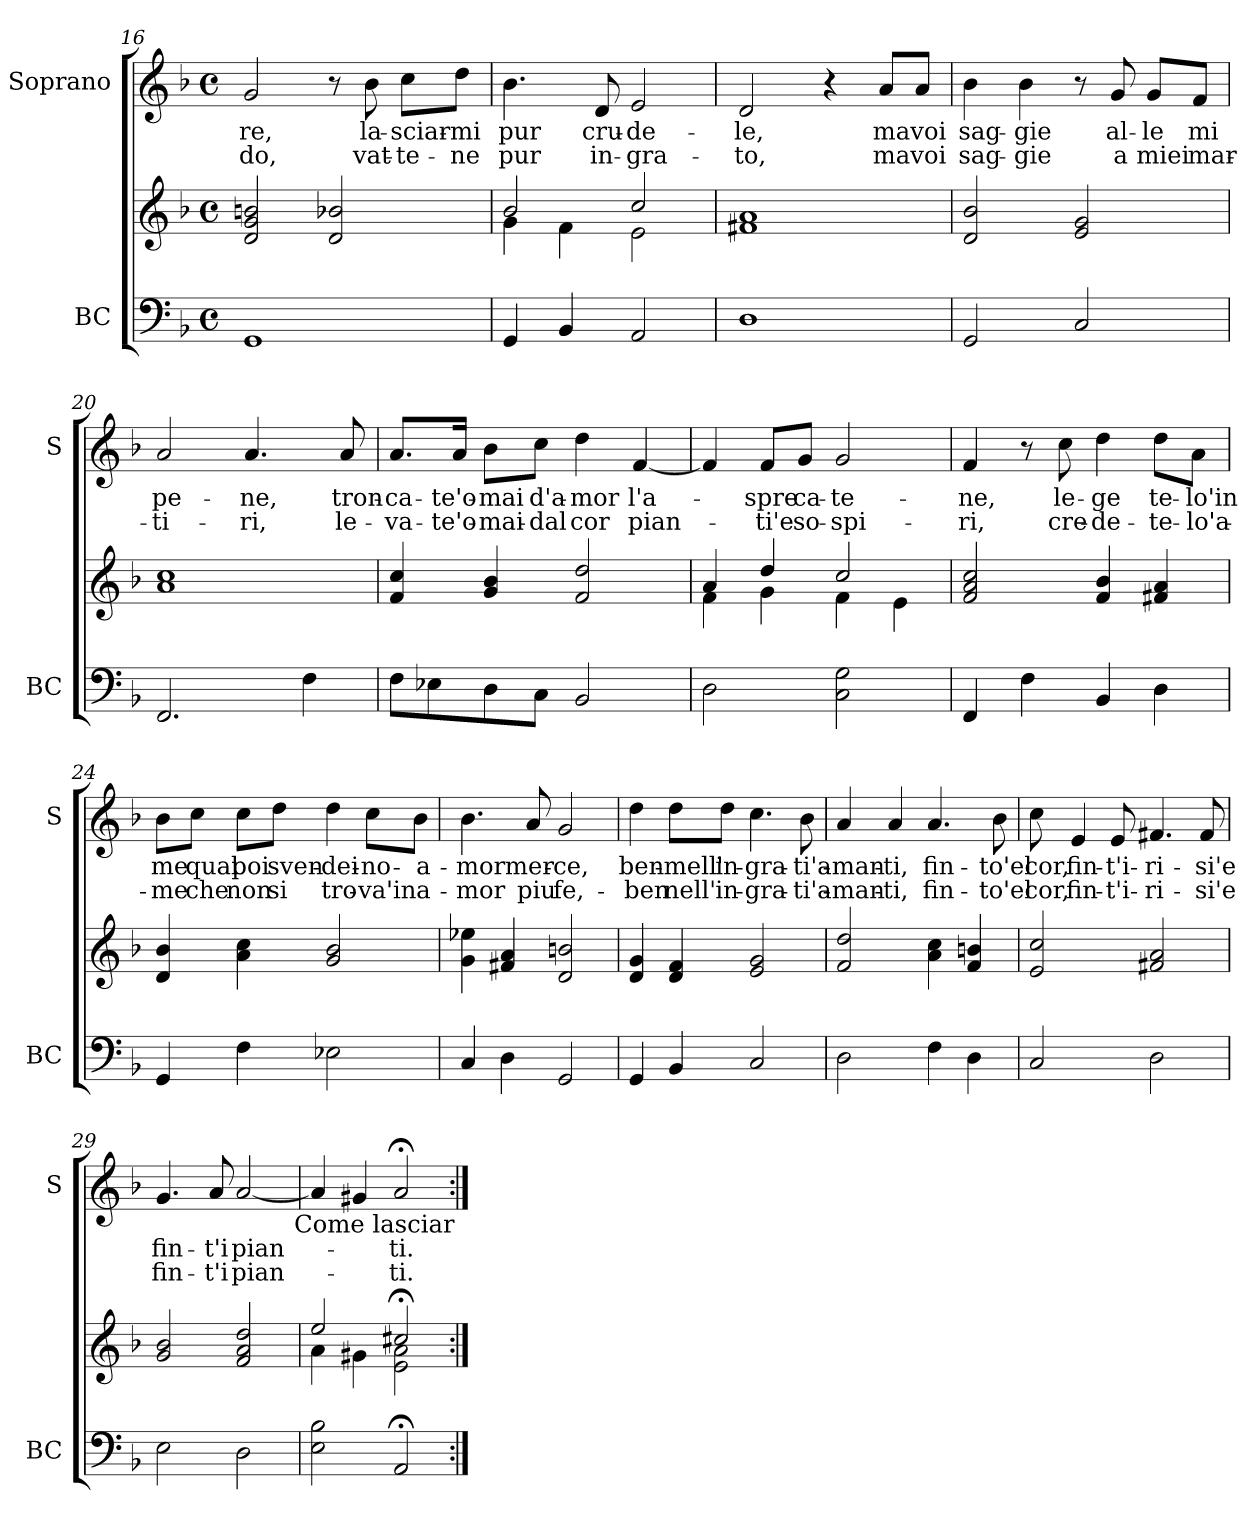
**kern	**kern	**kern	**text	**text
*part2	*part2	*part1	*part1	*part1
*staff3	*staff2	*staff1	*staff1	*staff1
*I"BC	*	*I"Soprano	*	*
*I'BC	*	*I'S	*	*
!!LO:PB:g=z
*clefF4	*clefG2	*clefG2	*	*
*k[b-]	*k[b-]	*k[b-]	*	*
*F:	*F:	*F:	*	*
*M4/4	*M4/4	*M4/4	*	*
*met(c)	*met(c)	*met(c)	*	*
=16	=16	=16	=16	=16
1GG	2d/ 2g/ 2bn/	2g/	-re,	-do,
.	2d/ 2b-X/	8r	.	.
.	.	8b-\	la-	vat-
.	.	8cc\L	-sciar-	-te-
.	.	8dd\J	-mi	-ne
=17	=17	=17	=17	=17
*	*^	*	*	*
4GG/	2b-/	4g\	4.b-\	pur	pur
4BB-/	.	4f\	.	.	.
.	.	.	8d/	cru-	in-
2AA/	2cc/	2e\	2e/	-de-	-gra-
*	*v	*v	*	*	*
=18	=18	=18	=18	=18
1D	1f#X 1a	2d/	-le,	-to,
.	.	4r	.	.
.	.	8a/L	ma	ma
.	.	8a/J	voi	voi
=19	=19	=19	=19	=19
2GG/	2d/ 2b-/	4b-\	sag-	sag-
.	.	4b-\	-gie	-gie
2C/	2e/ 2g/	8r	.	.
.	.	8g/	al-	a
.	.	8g/L	-le	miei
.	.	8f/J	mi	mar-
!!LO:LB:g=z
=20	=20	=20	=20	=20
2.FF/	1a 1cc	2a/	pe-	-ti-
.	.	4.a/	-ne,	-ri,
4F\	.	.	.	.
.	.	8a/	tron-	le-
=21	=21	=21	=21	=21
8F\L	4f/ 4cc/	8.a/L	-ca-	-va-
8E-X\	.	.	.	.
.	.	16a/Jk	-te'o-	-te'o-
8D\	4g/ 4b-/	8b-\L	-mai	-mai-
8C\J	.	8cc\J	d'a-	-dal
2BB-/	2f/ 2dd/	4dd\	-mor	cor
.	.	[4f/	l'a-	pian-
=22	=22	=22	=22	=22
*	*^	*	*	*
2D\	4a/	4f\	4f/]	.	.
.	4dd/	4g\	8f/L	-spre	-ti'e
.	.	.	8g/J	ca-	so-
2C\ 2G\	2cc/	4f\	2g/	-te-	-spi-
.	.	4e\	.	.	.
*	*v	*v	*	*	*
=23	=23	=23	=23	=23
4FF/	2f/ 2a/ 2cc/	4f/	-ne,	-ri,
4F\	.	8r	.	.
.	.	8cc\	le-	cre-
4BB-/	4f/ 4b-/	4dd\	-ge	-de-
4D\	4f#X/ 4a/	8dd\L	te-	-te-
.	.	8a\J	-lo'in	-lo'a-
!!LO:LB:g=z
=24	=24	=24	=24	=24
4GG/	4d/ 4b-/	8b-\L	me	-me
.	.	8cc\J	qual	che
4F\	4a\ 4cc\	8cc\L	poi	non
.	.	8dd\J	sven-	si
2E-X\	2g/ 2b-/	4dd\	-dei-	tro-
.	.	8cc\L	-no-	-va'in
.	.	8b-\J	-a-	a-
=25	=25	=25	=25	=25
4C/	4g\ 4ee-X\	4.b-\	-mor	-mor
4D\	4f#X/ 4a/	.	.	.
.	.	8a/	mer-	piu
2GG/	2d/ 2bn/	2g/	-ce,	fe,-
=26	=26	=26	=26	=26
4GG/	4d/ 4g/	4dd\	ben-	-ben
4BB-/	4d/ 4f/	8dd\L	-mell'	nell'
.	.	8dd\J	in-	in-
2C/	2e/ 2g/	4.cc\	-gra-	-gra-
.	.	8b-\	-ti'a-	-ti'a-
=27	=27	=27	=27	=27
2D\	2f/ 2dd/	4a/	-man-	-man-
.	.	4a/	-ti,	-ti,
4F\	4a\ 4cc\	4.a/	fin-	fin-
4D\	4f/ 4bn/	.	.	.
.	.	8b-\	-to'el	-to'el
!!LO:LB:g=z
=28	=28	=28	=28	=28
2C/	2e/ 2cc/	8cc\	cor,	cor,
.	.	4e/	fin-	fin-
.	.	8e/	-t'i-	-t'i-
2D\	2f#X/ 2a/	4.f#X/	-ri-	-ri-
.	.	8f#/	-si'e	-si'e
=29	=29	=29	=29	=29
2E\	2g/ 2b-/	4.g/	fin-	fin-
.	.	8a/	-t'i	-t'i
2D\	2f/ 2a/ 2dd/	[2a/	pian-	pian-
=30	=30	=30	=30	=30
*	*^	*	*	*
2E\ 2B-\	2ee/	4a\	4a/]	.	.
.	.	4g#X\	4g#X/	.	.
2AA;</	2cc#X;</	2e\ 2a\	2a;</	-ti.	-ti.
!	!	!	!LO:TX:b:t=Come lasciar	!	!
!	!	!LO:TX:a:t=Come lasciar	!	!	!
*	*v	*v	*	*	*
=:|!	=:|!	=:|!	=:|!	=:|!
*-	*-	*-	*-	*-
